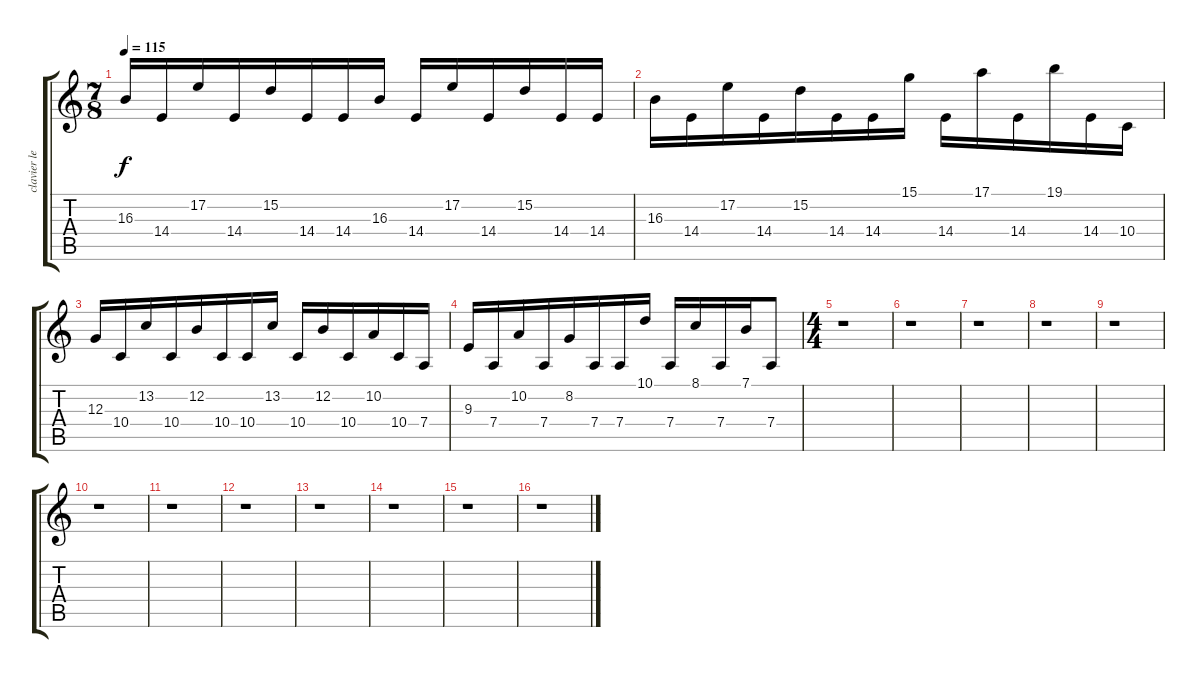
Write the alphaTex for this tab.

\track ("clavier lead" "clavier le") {instrument lead1square}
\staff {score tabs}
\tuning (E4 B3 G3 D3 A2 E2) {hide}
\ts (7 8)
\tempo 115
\clef g2
\ks c
16.3.16{dy f} 14.4.16 17.2.16 14.4.16 15.2.16 14.4.16 14.4.16 16.3.16 14.4.16 17.2.16 14.4.16 15.2.16 14.4.16 14.4.16 |
16.3.16 14.4.16 17.2.16 14.4.16 15.2.16 14.4.16 14.4.16 15.1.16 14.4.16 17.1.16 14.4.16 19.1.16 14.4.16 10.4.16 |
12.3.16 10.4.16 13.2.16 10.4.16 12.2.16 10.4.16 10.4.16 13.2.16 10.4.16 12.2.16 10.4.16 10.2.16 10.4.16 7.4.16 |
9.3.16 7.4.16 10.2.16 7.4.16 8.2.16 7.4.16 7.4.16 10.1.16 7.4.16 8.1.16 7.4.16 7.1.16 7.4.8 |
\ts (4 4)
r.1 |
r.1 |
r.1 |
r.1 |
r.1 |
r.1 |
r.1 |
r.1 |
r.1 |
r.1 |
r.1 |
r.1
